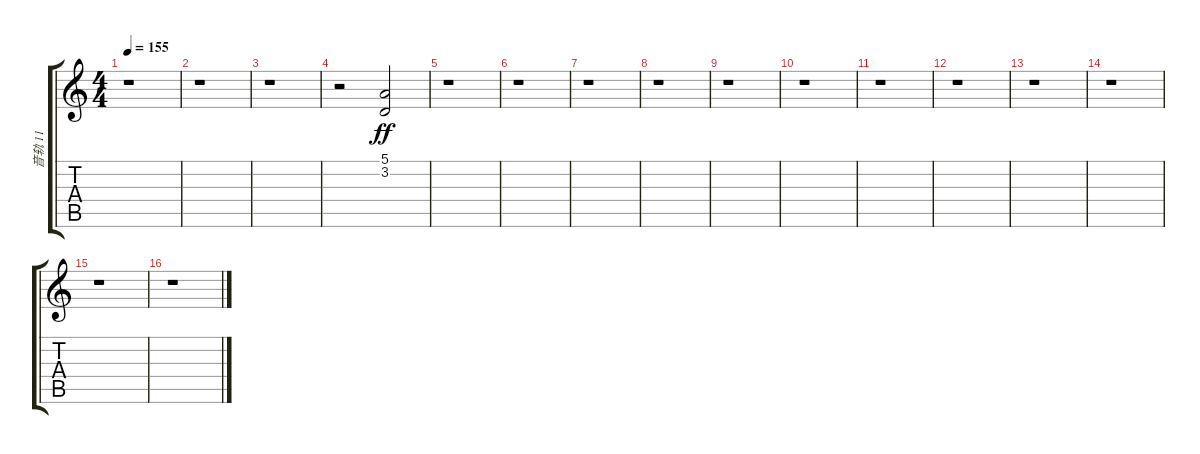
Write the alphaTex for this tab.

\track ("音轨 11" "音轨 11") {instrument reversecymbal}
\staff {score tabs}
\tuning (E4 B3 G3 D3 A2 E2) {hide}
\ts (4 4)
\tempo 155
\clef g2
\ks c
r.1{dy ff} |
r.1 |
r.1 |
r.2 (5.1 3.2).2 |
r.1 |
r.1 |
r.1 |
r.1 |
r.1 |
r.1 |
r.1 |
r.1 |
r.1 |
r.1 |
r.1 |
r.1
